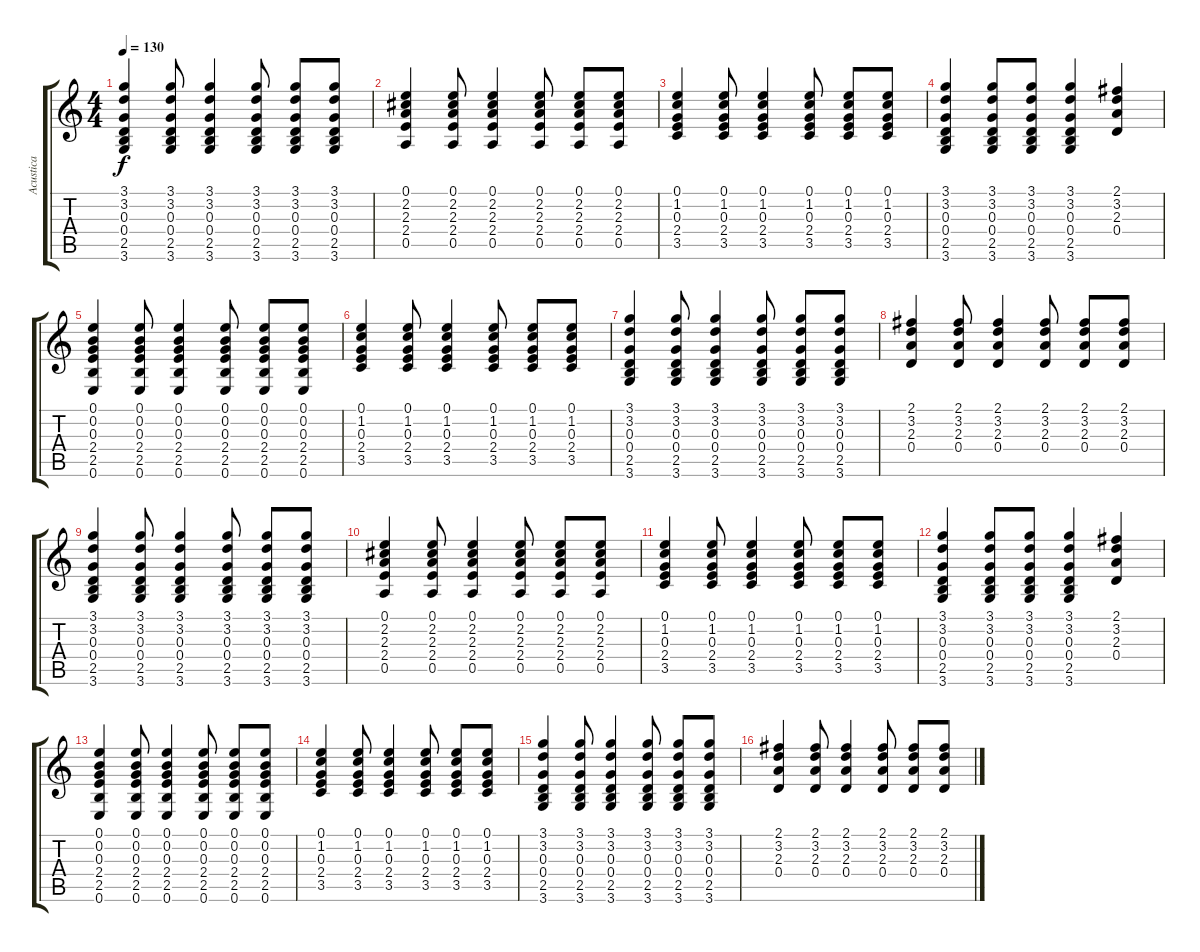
\track ("Acustica" "Acustica") {instrument acousticguitarsteel}
\staff {score tabs}
\tuning (E4 B3 G3 D3 A2 E2) {hide}
\ts (4 4)
\tempo 130
\clef g2
\ks c
(3.1 3.2 0.3 0.4 2.5 3.6).4{dy f} (3.1 3.2 0.3 0.4 2.5 3.6).8 (3.1 3.2 0.3 0.4 2.5 3.6).4 (3.1 3.2 0.3 0.4 2.5 3.6).8 (3.1 3.2 0.3 0.4 2.5 3.6).8 (3.1 3.2 0.3 0.4 2.5 3.6).8 |
(0.1 2.2 2.3 2.4 0.5).4 (0.1 2.2 2.3 2.4 0.5).8 (0.1 2.2 2.3 2.4 0.5).4 (0.1 2.2 2.3 2.4 0.5).8 (0.1 2.2 2.3 2.4 0.5).8 (0.1 2.2 2.3 2.4 0.5).8 |
(0.1 1.2 0.3 2.4 3.5).4 (0.1 1.2 0.3 2.4 3.5).8 (0.1 1.2 0.3 2.4 3.5).4 (0.1 1.2 0.3 2.4 3.5).8 (0.1 1.2 0.3 2.4 3.5).8 (0.1 1.2 0.3 2.4 3.5).8 |
(3.1 3.2 0.3 0.4 2.5 3.6).4 (3.1 3.2 0.3 0.4 2.5 3.6).8 (3.1 3.2 0.3 0.4 2.5 3.6).8 (3.1 3.2 0.3 0.4 2.5 3.6).4 (2.1 3.2 2.3 0.4).4 |
(0.1 0.2 0.3 2.4 2.5 0.6).4 (0.1 0.2 0.3 2.4 2.5 0.6).8 (0.1 0.2 0.3 2.4 2.5 0.6).4 (0.1 0.2 0.3 2.4 2.5 0.6).8 (0.1 0.2 0.3 2.4 2.5 0.6).8 (0.1 0.2 0.3 2.4 2.5 0.6).8 |
(0.1 1.2 0.3 2.4 3.5).4 (0.1 1.2 0.3 2.4 3.5).8 (0.1 1.2 0.3 2.4 3.5).4 (0.1 1.2 0.3 2.4 3.5).8 (0.1 1.2 0.3 2.4 3.5).8 (0.1 1.2 0.3 2.4 3.5).8 |
(3.1 3.2 0.3 0.4 2.5 3.6).4 (3.1 3.2 0.3 0.4 2.5 3.6).8 (3.1 3.2 0.3 0.4 2.5 3.6).4 (3.1 3.2 0.3 0.4 2.5 3.6).8 (3.1 3.2 0.3 0.4 2.5 3.6).8 (3.1 3.2 0.3 0.4 2.5 3.6).8 |
(2.1 3.2 2.3 0.4).4 (2.1 3.2 2.3 0.4).8 (2.1 3.2 2.3 0.4).4 (2.1 3.2 2.3 0.4).8 (2.1 3.2 2.3 0.4).8 (2.1 3.2 2.3 0.4).8 |
(3.1 3.2 0.3 0.4 2.5 3.6).4 (3.1 3.2 0.3 0.4 2.5 3.6).8 (3.1 3.2 0.3 0.4 2.5 3.6).4 (3.1 3.2 0.3 0.4 2.5 3.6).8 (3.1 3.2 0.3 0.4 2.5 3.6).8 (3.1 3.2 0.3 0.4 2.5 3.6).8 |
(0.1 2.2 2.3 2.4 0.5).4 (0.1 2.2 2.3 2.4 0.5).8 (0.1 2.2 2.3 2.4 0.5).4 (0.1 2.2 2.3 2.4 0.5).8 (0.1 2.2 2.3 2.4 0.5).8 (0.1 2.2 2.3 2.4 0.5).8 |
(0.1 1.2 0.3 2.4 3.5).4 (0.1 1.2 0.3 2.4 3.5).8 (0.1 1.2 0.3 2.4 3.5).4 (0.1 1.2 0.3 2.4 3.5).8 (0.1 1.2 0.3 2.4 3.5).8 (0.1 1.2 0.3 2.4 3.5).8 |
(3.1 3.2 0.3 0.4 2.5 3.6).4 (3.1 3.2 0.3 0.4 2.5 3.6).8 (3.1 3.2 0.3 0.4 2.5 3.6).8 (3.1 3.2 0.3 0.4 2.5 3.6).4 (2.1 3.2 2.3 0.4).4 |
(0.1 0.2 0.3 2.4 2.5 0.6).4 (0.1 0.2 0.3 2.4 2.5 0.6).8 (0.1 0.2 0.3 2.4 2.5 0.6).4 (0.1 0.2 0.3 2.4 2.5 0.6).8 (0.1 0.2 0.3 2.4 2.5 0.6).8 (0.1 0.2 0.3 2.4 2.5 0.6).8 |
(0.1 1.2 0.3 2.4 3.5).4 (0.1 1.2 0.3 2.4 3.5).8 (0.1 1.2 0.3 2.4 3.5).4 (0.1 1.2 0.3 2.4 3.5).8 (0.1 1.2 0.3 2.4 3.5).8 (0.1 1.2 0.3 2.4 3.5).8 |
(3.1 3.2 0.3 0.4 2.5 3.6).4 (3.1 3.2 0.3 0.4 2.5 3.6).8 (3.1 3.2 0.3 0.4 2.5 3.6).4 (3.1 3.2 0.3 0.4 2.5 3.6).8 (3.1 3.2 0.3 0.4 2.5 3.6).8 (3.1 3.2 0.3 0.4 2.5 3.6).8 |
(2.1 3.2 2.3 0.4).4 (2.1 3.2 2.3 0.4).8 (2.1 3.2 2.3 0.4).4 (2.1 3.2 2.3 0.4).8 (2.1 3.2 2.3 0.4).8 (2.1 3.2 2.3 0.4).8
